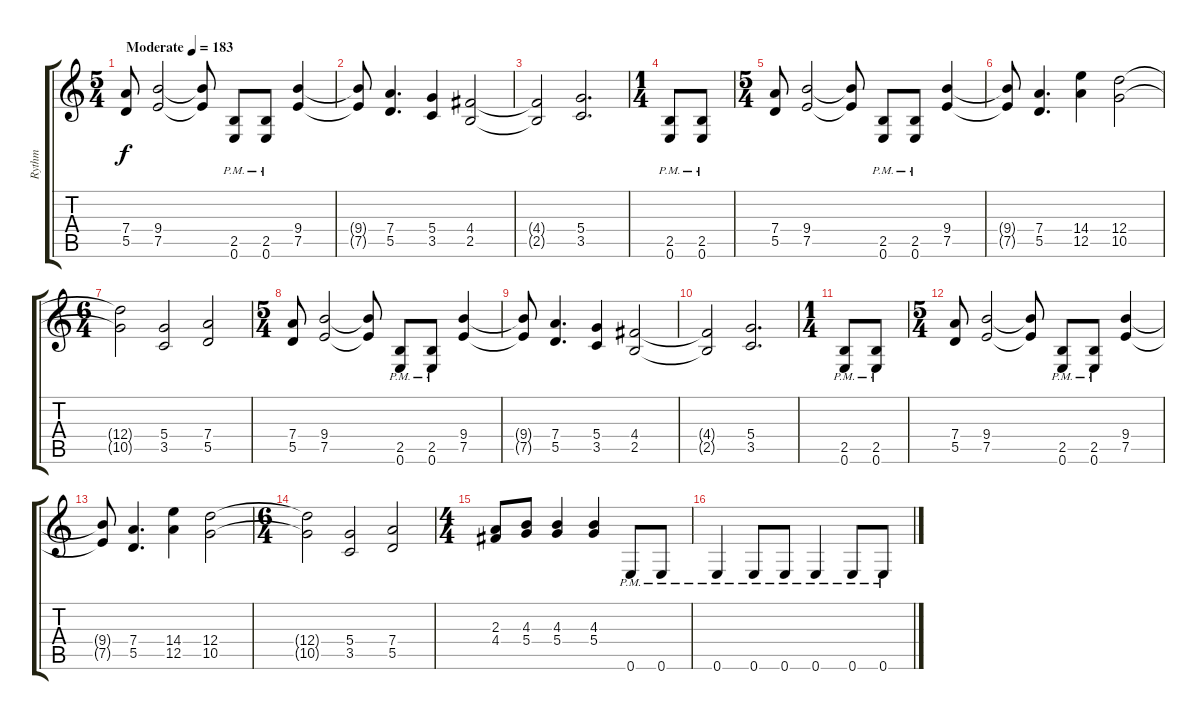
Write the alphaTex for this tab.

\track ("Rythm " "Rythm ") {instrument distortionguitar}
\staff {score tabs}
\tuning (E4 B3 G3 D3 A2 E2) {hide}
\ts (5 4)
\tempo (183 "Moderate")
\clef g2
\ks c
(7.4 5.5).8{dy f instrument distortionguitar} (9.4 7.5).2 (9.4{t} 7.5{t}).8 (2.5{pm} 0.6{pm}).8 (2.5 0.6{pm}).8 (9.4 7.5).4 |
(9.4{t} 7.5{t}).8 (7.4 5.5).4{d} (5.4 3.5).4 (4.4 2.5).2 |
(4.4{t} 2.5{t}).2 (5.4 3.5).2{d} |
\ts (1 4)
(2.5{pm} 0.6{pm}).8 (2.5{pm} 0.6{pm}).8 |
\ts (5 4)
(7.4 5.5).8 (9.4 7.5).2 (9.4{t} 7.5{t}).8 (2.5{pm} 0.6{pm}).8 (2.5 0.6{pm}).8 (9.4 7.5).4 |
(9.4{t} 7.5{t}).8 (7.4 5.5).4{d} (14.4 12.5).4 (12.4 10.5).2 |
\ts (6 4)
(12.4{t} 10.5{t}).2 (5.4 3.5).2 (7.4 5.5).2 |
\ts (5 4)
(7.4 5.5).8 (9.4 7.5).2 (9.4{t} 7.5{t}).8 (2.5{pm} 0.6{pm}).8 (2.5 0.6{pm}).8 (9.4 7.5).4 |
(9.4{t} 7.5{t}).8 (7.4 5.5).4{d} (5.4 3.5).4 (4.4 2.5).2 |
(4.4{t} 2.5{t}).2 (5.4 3.5).2{d} |
\ts (1 4)
(2.5{pm} 0.6{pm}).8 (2.5{pm} 0.6{pm}).8 |
\ts (5 4)
(7.4 5.5).8 (9.4 7.5).2 (9.4{t} 7.5{t}).8 (2.5{pm} 0.6{pm}).8 (2.5 0.6{pm}).8 (9.4 7.5).4 |
(9.4{t} 7.5{t}).8 (7.4 5.5).4{d} (14.4 12.5).4 (12.4 10.5).2 |
\ts (6 4)
(12.4{t} 10.5{t}).2 (5.4 3.5).2 (7.4 5.5).2 |
\ts (4 4)
(2.3 4.4).8 (4.3 5.4).8 (4.3 5.4).4 (4.3 5.4).4 0.6{pm}.8 0.6{pm}.8 |
0.6{pm}.4 0.6{pm}.8 0.6{pm}.8 0.6{pm}.4 0.6{pm}.8 0.6{pm}.8
